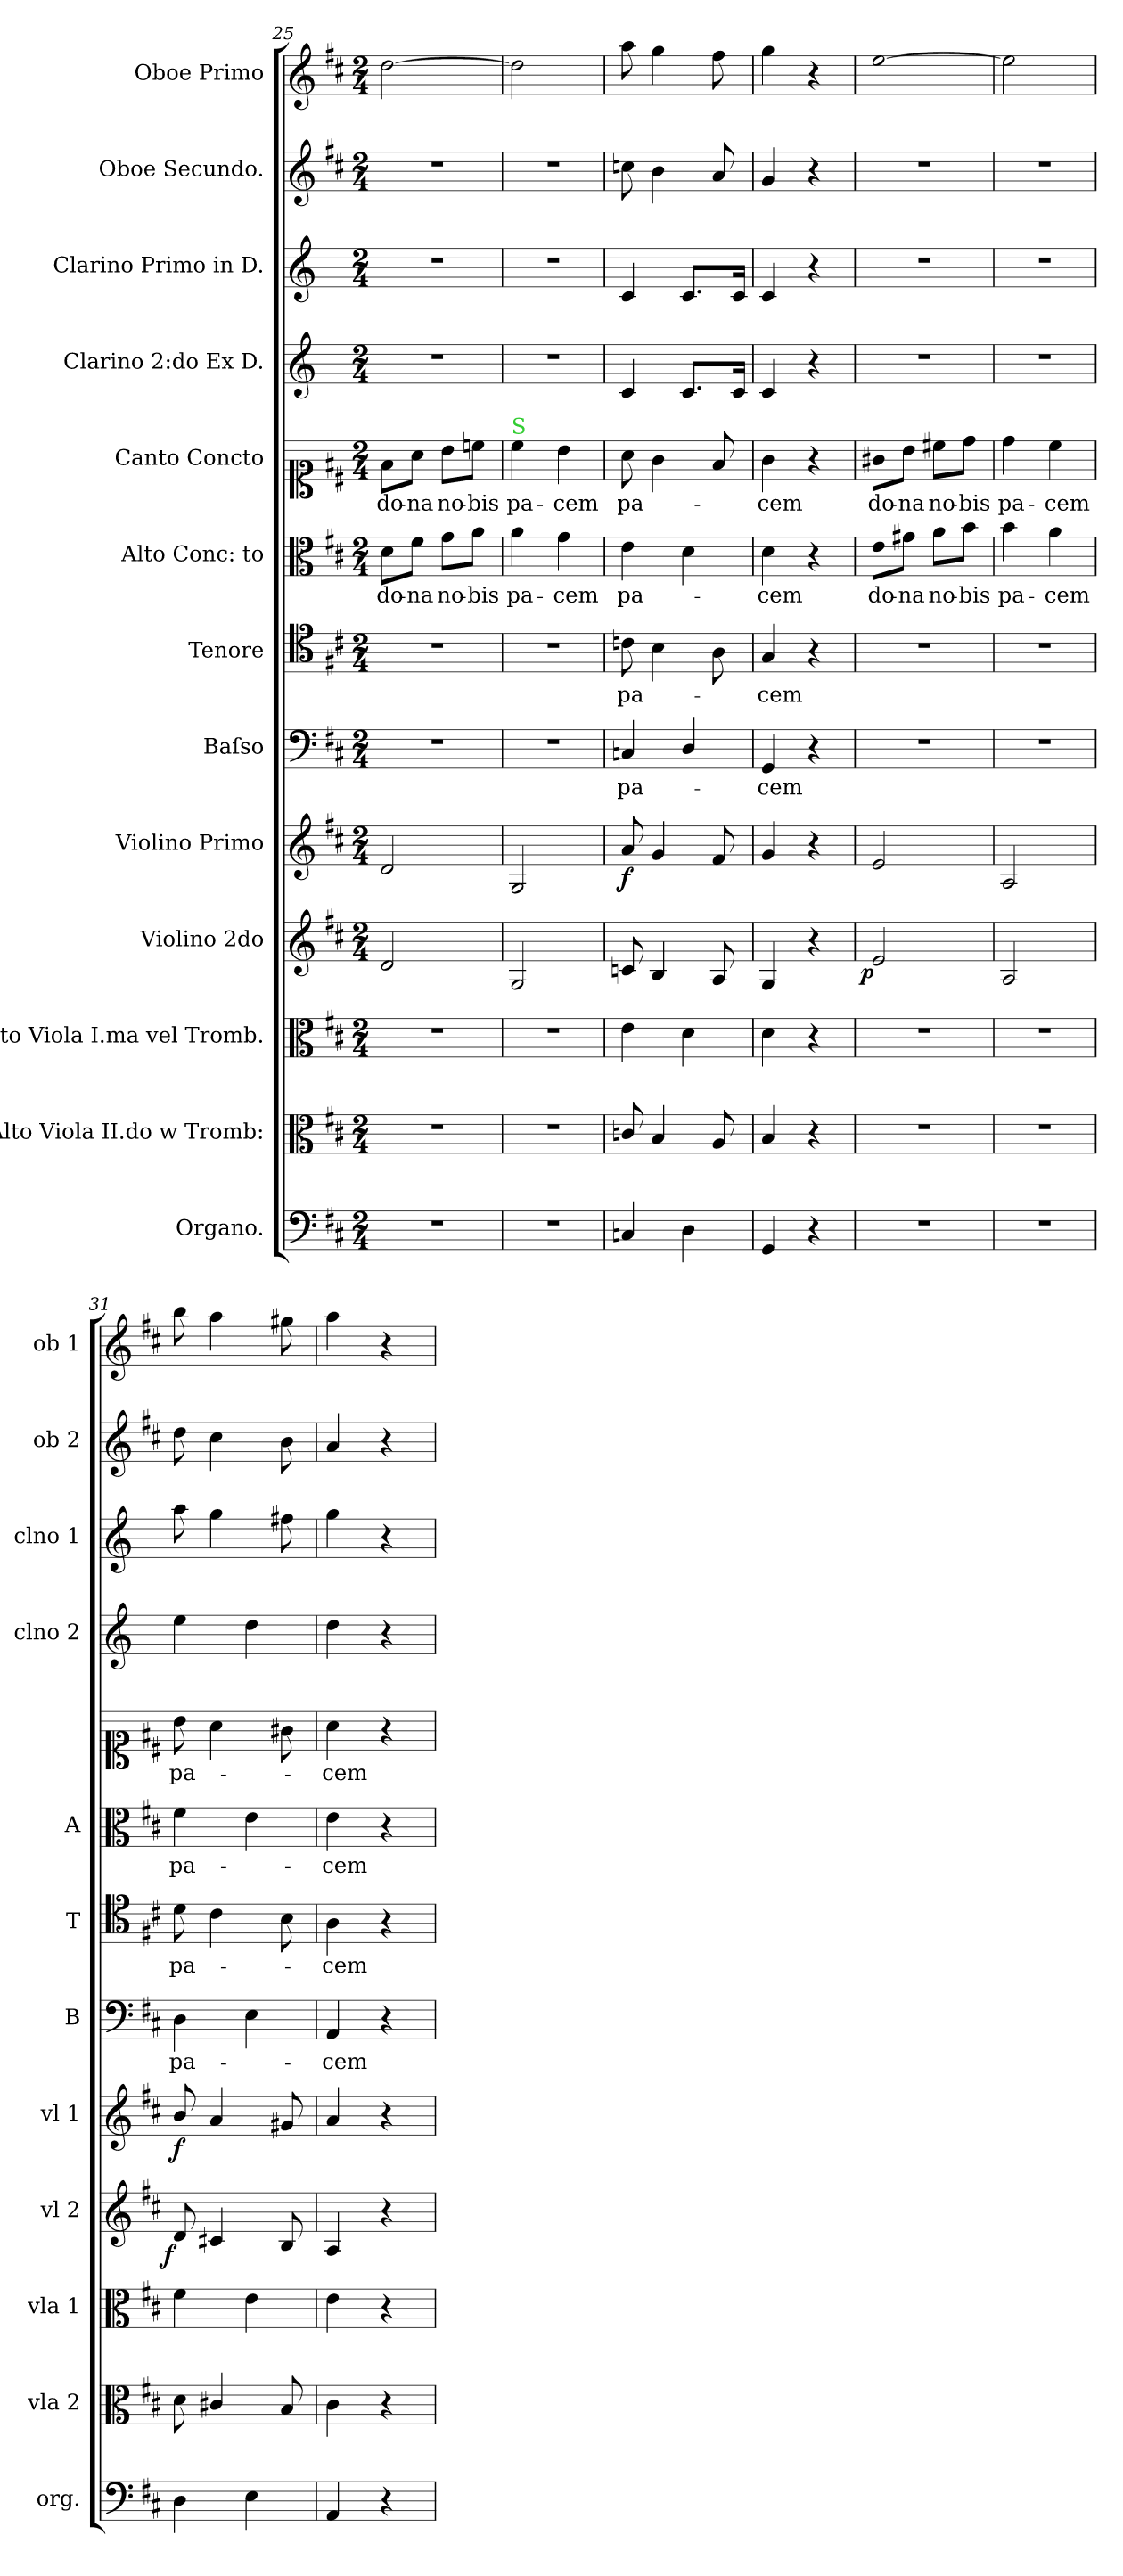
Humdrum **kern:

**kern	**kern	**kern	**kern	**dynam	**kern	**dynam	**kern	**text	**kern	**text	**kern	**text	**kern	**text	**kern	**kern	**kern	**kern
*part13	*part12	*part11	*part10	*part10	*part9	*part9	*part8	*part8	*part7	*part7	*part6	*part6	*part5	*part5	*part4	*part3	*part2	*part1
*staff13	*staff12	*staff11	*staff10	*staff10	*staff9	*staff9	*staff8	*staff8	*staff7	*staff7	*staff6	*staff6	*staff5	*staff5	*staff4	*staff3	*staff2	*staff1
*I"Organo.	*I"Alto Viola II.do w Tromb:	*I"Alto Viola I.ma vel Tromb.	*I"Violino 2do	*	*I"Violino Primo	*	*I"Baſso	*	*I"Tenore	*	*I"Alto Conc: to	*	*I"Canto Concto	*	*I"Clarino 2:do Ex D.	*I"Clarino Primo in D.	*I"Oboe Secundo.	*I"Oboe Primo
*I'org.	*I'vla 2	*I'vla 1	*I'vl 2	*	*I'vl 1	*	*I'B	*	*I'T	*	*I'A	*	*	*	*I'clno 2	*I'clno 1	*I'ob 2	*I'ob 1
*clefF4	*clefC3	*clefC3	*clefG2	*	*clefG2	*	*clefF4	*	*clefC4	*	*clefC3	*	*clefC1	*	*clefG2	*clefG2	*clefG2	*clefG2
*	*	*	*	*	*	*	*	*	*	*	*	*	*	*	*ITrd-1c-2	*ITrd-1c-2	*	*
*k[f#c#]	*k[f#c#]	*k[f#c#]	*k[f#c#]	*	*k[f#c#]	*	*k[f#c#]	*	*k[f#c#]	*	*k[f#c#]	*	*k[f#c#]	*	*k[f#c#]	*k[f#c#]	*k[f#c#]	*k[f#c#]
*D:	*D:	*D:	*D:	*	*D:	*	*D:	*	*D:	*	*D:	*	*D:	*	*D:	*D:	*D:	*D:
*M2/4	*M2/4	*M2/4	*M2/4	*	*M2/4	*	*M2/4	*	*M2/4	*	*M2/4	*	*M2/4	*	*M2/4	*M2/4	*M2/4	*M2/4
=25	=25	=25	=25	=25	=25	=25	=25	=25	=25	=25	=25	=25	=25	=25	=25	=25	=25	=25
!	!	!	!	!LO:DY:rj	!	!LO:DY:b:rj	!	!	!	!	!	!	!	!	!	!	!	!
2r	2r	2r	2d/	p&colon;	2d/	po	2r	.	2r	.	8d\L	do-	8f#\L	do-	2r	2r	2r	[2dd\
.	.	.	.	.	.	.	.	.	.	.	8f#\J	-na	8a\J	-na	.	.	.	.
.	.	.	.	.	.	.	.	.	.	.	8g\L	no-	8b\L	no-	.	.	.	.
.	.	.	.	.	.	.	.	.	.	.	8a\J	-bis	8ccn\J	-bis	.	.	.	.
=26	=26	=26	=26	=26	=26	=26	=26	=26	=26	=26	=26	=26	=26	=26	=26	=26	=26	=26
!	!	!	!	!	!	!	!	!	!	!	!	!	!LO:TX:a:color=limegreen:t=S	!	!	!	!	!
2r	2r	2r	2G/	.	2G/	.	2r	.	2r	.	4a\	pa-	4cc#\	pa-	2r	2r	2r	2dd\]
.	.	.	.	.	.	.	.	.	.	.	4g\	-cem	4b\	-cem	.	.	.	.
=27	=27	=27	=27	=27	=27	=27	=27	=27	=27	=27	=27	=27	=27	=27	=27	=27	=27	=27
!	!	!	!	!LO:DY:rj	!	!LO:DY:b	!	!	!	!	!	!	!	!	!	!	!	!
4Cn/	8cn/	4e\	8cn/	fo	8a/	f	4Cn/	pa-	8cn\	pa-	4e\	pa-	8a\	pa-	4d/	4d/	8ccn\	8aa\
.	4B/	.	4B/	.	4g/	.	.	.	4B\	.	.	.	4g\	.	.	.	4b\	4gg\
4D\	.	4d\	.	.	.	.	4D/	.	.	.	4d\	.	.	.	8.d/L	8.d/L	.	.
.	8A/	.	8A/	.	8f#/	.	.	.	8A\	.	.	.	8f#/	.	.	.	8a/	8ff#\
.	.	.	.	.	.	.	.	.	.	.	.	.	.	.	16d/Jk	16d/Jk	.	.
=28	=28	=28	=28	=28	=28	=28	=28	=28	=28	=28	=28	=28	=28	=28	=28	=28	=28	=28
4GG/	4B/	4d\	4G/	.	4g/	.	4GG/	-cem	4G/	-cem	4d\	-cem	4g\	-cem	4d/	4d/	4g/	4gg\
4r	4r	4r	4r	.	4r	.	4r	.	4r	.	4r	.	4r	.	4r	4r	4r	4r
=29	=29	=29	=29	=29	=29	=29	=29	=29	=29	=29	=29	=29	=29	=29	=29	=29	=29	=29
!	!	!	!	!LO:DY:rj	!	!LO:DY:b:rj	!	!	!	!	!	!	!	!	!	!	!	!
2r	2r	2r	2e/	p.	2e/	po	2r	.	2r	.	8e\L	do-	8g#X\L	do-	2r	2r	2r	[2ee\
.	.	.	.	.	.	.	.	.	.	.	8g#X\J	-na	8b\J	-na	.	.	.	.
.	.	.	.	.	.	.	.	.	.	.	8a\L	no-	8cc#X\L	no-	.	.	.	.
.	.	.	.	.	.	.	.	.	.	.	8b\J	-bis	8dd\J	-bis	.	.	.	.
=30	=30	=30	=30	=30	=30	=30	=30	=30	=30	=30	=30	=30	=30	=30	=30	=30	=30	=30
2r	2r	2r	2A/	.	2A/	.	2r	.	2r	.	4b\	pa-	4dd\	pa-	2r	2r	2r	2ee\]
.	.	.	.	.	.	.	.	.	.	.	4a\	-cem	4cc#\	-cem	.	.	.	.
=31	=31	=31	=31	=31	=31	=31	=31	=31	=31	=31	=31	=31	=31	=31	=31	=31	=31	=31
!	!	!	!	!LO:DY:rj	!	!LO:DY:b	!	!	!	!LO:LY:i	!	!	!	!	!	!	!	!
4D\	8d\	4f#\	8d/	f.	8b/	f	4D\	pa-	8d\	pa-	4f#\	pa-	8b\	pa-	4ff#\	8bb\	8dd\	8bb\
.	4c#X/	.	4c#X/	.	4a/	.	.	.	4c#\	.	.	.	4a\	.	.	4aa\	4cc#\	4aa\
4E\	.	4e\	.	.	.	.	4E\	.	.	.	4e\	.	.	.	4ee\	.	.	.
.	8B/	.	8B/	.	8g#X/	.	.	.	8B\	.	.	.	8g#X\	.	.	8gg#X\	8b\	8gg#X\
=32	=32	=32	=32	=32	=32	=32	=32	=32	=32	=32	=32	=32	=32	=32	=32	=32	=32	=32
!	!	!	!	!	!	!	!	!	!	!LO:LY:i	!	!	!	!	!	!	!	!
4AA/	4c#\	4e\	4A/	.	4a/	.	4AA/	-cem	4A\	-cem	4e\	-cem	4a\	-cem	4ee\	4aa\	4a/	4aa\
4r	4r	4r	4r	.	4r	.	4r	.	4r	.	4r	.	4r	.	4r	4r	4r	4r
=	=	=	=	=	=	=	=	=	=	=	=	=	=	=	=	=	=	=
*-	*-	*-	*-	*-	*-	*-	*-	*-	*-	*-	*-	*-	*-	*-	*-	*-	*-	*-
